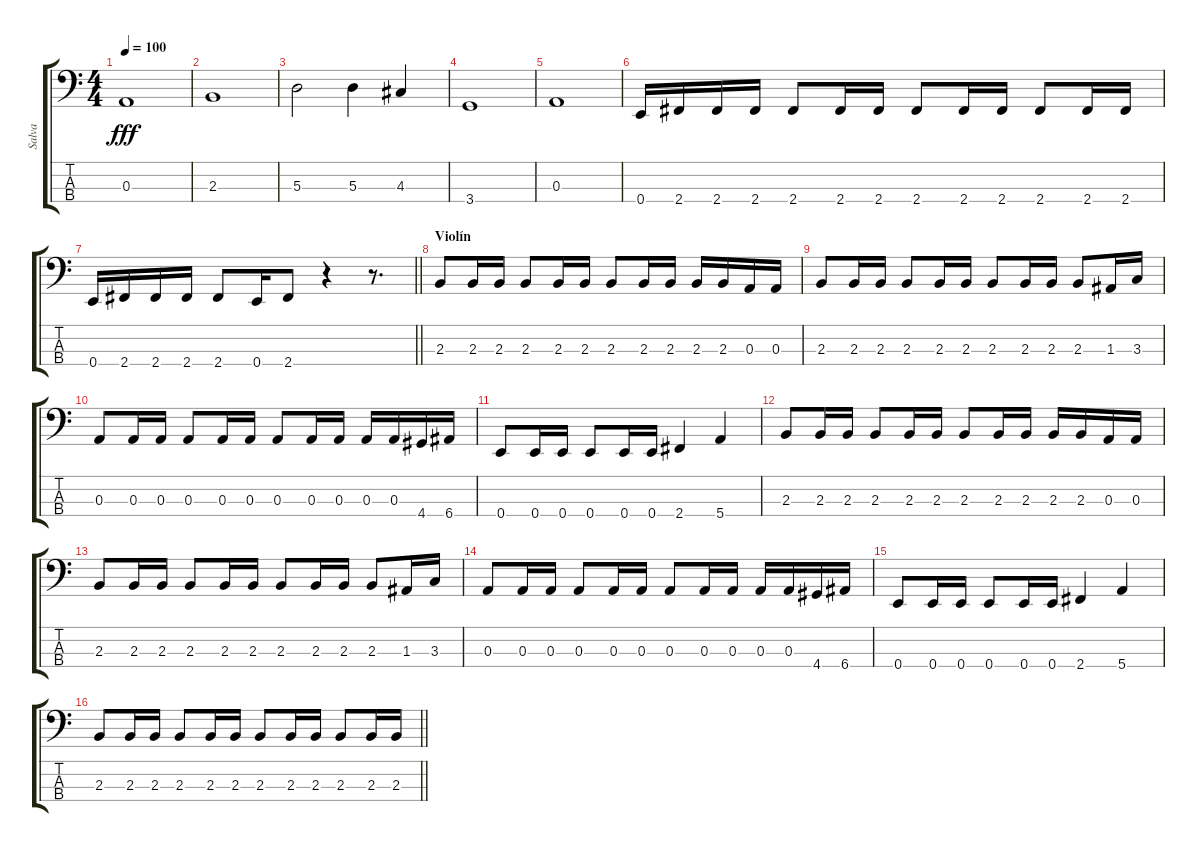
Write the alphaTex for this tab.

\track ("Salva" "Salva") {instrument electricbassfinger}
\staff {score tabs}
\tuning (G2 D2 A1 E1) {hide}
\ts (4 4)
\tempo 100
\clef f4
\ks c
0.3.1{dy fff} |
2.3.1 |
5.3.2 5.3.4 4.3.4 |
3.4.1 |
0.3.1 |
0.4.16 2.4.16 2.4.16 2.4.16 2.4.8 2.4.16 2.4.16 2.4.8 2.4.16 2.4.16 2.4.8 2.4.16 2.4.16 |
\barLineRight lightlight
0.4.16 2.4.16 2.4.16 2.4.16 2.4.8 0.4.16 2.4.8 r.4 r.8{d} |
\section ("" "Violín")
2.3.8 2.3.16 2.3.16 2.3.8 2.3.16 2.3.16 2.3.8 2.3.16 2.3.16 2.3.16 2.3.16 0.3.16 0.3.16 |
2.3.8 2.3.16 2.3.16 2.3.8 2.3.16 2.3.16 2.3.8 2.3.16 2.3.16 2.3.8 1.3.16 3.3.16 |
0.3.8 0.3.16 0.3.16 0.3.8 0.3.16 0.3.16 0.3.8 0.3.16 0.3.16 0.3.16 0.3.16 4.4.16 6.4.16 |
0.4.8 0.4.16 0.4.16 0.4.8 0.4.16 0.4.16 2.4.4 5.4.4 |
2.3.8 2.3.16 2.3.16 2.3.8 2.3.16 2.3.16 2.3.8 2.3.16 2.3.16 2.3.16 2.3.16 0.3.16 0.3.16 |
2.3.8 2.3.16 2.3.16 2.3.8 2.3.16 2.3.16 2.3.8 2.3.16 2.3.16 2.3.8 1.3.16 3.3.16 |
0.3.8 0.3.16 0.3.16 0.3.8 0.3.16 0.3.16 0.3.8 0.3.16 0.3.16 0.3.16 0.3.16 4.4.16 6.4.16 |
0.4.8 0.4.16 0.4.16 0.4.8 0.4.16 0.4.16 2.4.4 5.4.4 |
\barLineRight lightlight
2.3.8 2.3.16 2.3.16 2.3.8 2.3.16 2.3.16 2.3.8 2.3.16 2.3.16 2.3.8 2.3.16 2.3.16
